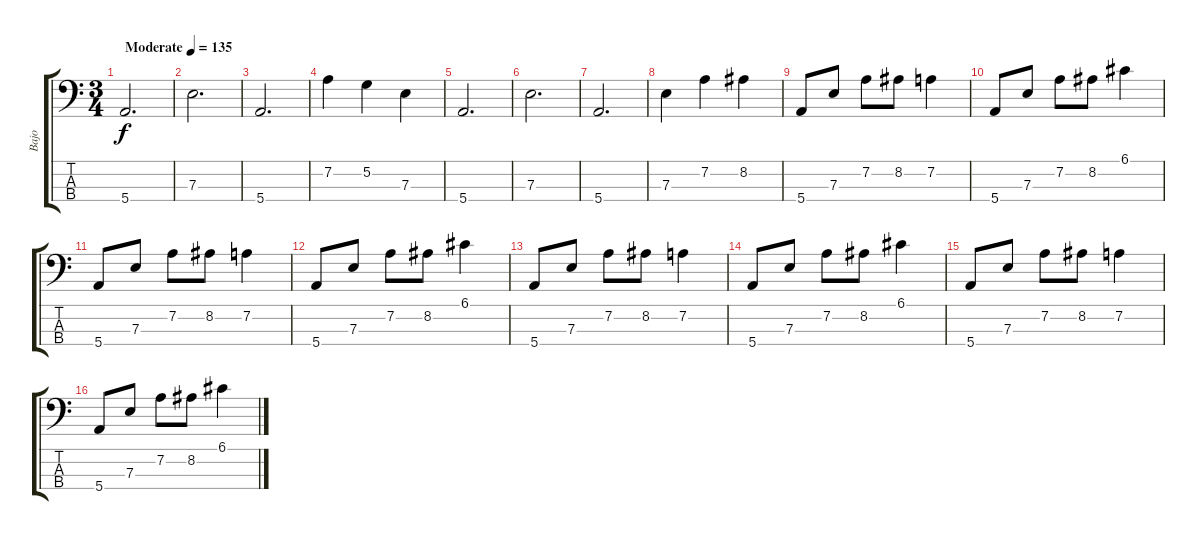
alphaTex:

\track ("Bajo" "Bajo") {instrument electricbassfinger}
\staff {score tabs}
\tuning (G2 D2 A1 E1) {hide}
\ts (3 4)
\tempo (135 "Moderate")
\clef f4
\ks c
5.4.2{d dy f instrument electricbassfinger} |
7.3.2{d} |
5.4.2{d} |
7.2.4 5.2.4 7.3.4 |
5.4.2{d} |
7.3.2{d} |
5.4.2{d} |
7.3.4 7.2.4 8.2.4 |
5.4.8 7.3.8 7.2.8 8.2.8 7.2.4 |
5.4.8 7.3.8 7.2.8 8.2.8 6.1.4 |
5.4.8 7.3.8 7.2.8 8.2.8 7.2.4 |
5.4.8 7.3.8 7.2.8 8.2.8 6.1.4 |
5.4.8 7.3.8 7.2.8 8.2.8 7.2.4 |
5.4.8 7.3.8 7.2.8 8.2.8 6.1.4 |
5.4.8 7.3.8 7.2.8 8.2.8 7.2.4 |
5.4.8 7.3.8 7.2.8 8.2.8 6.1.4
